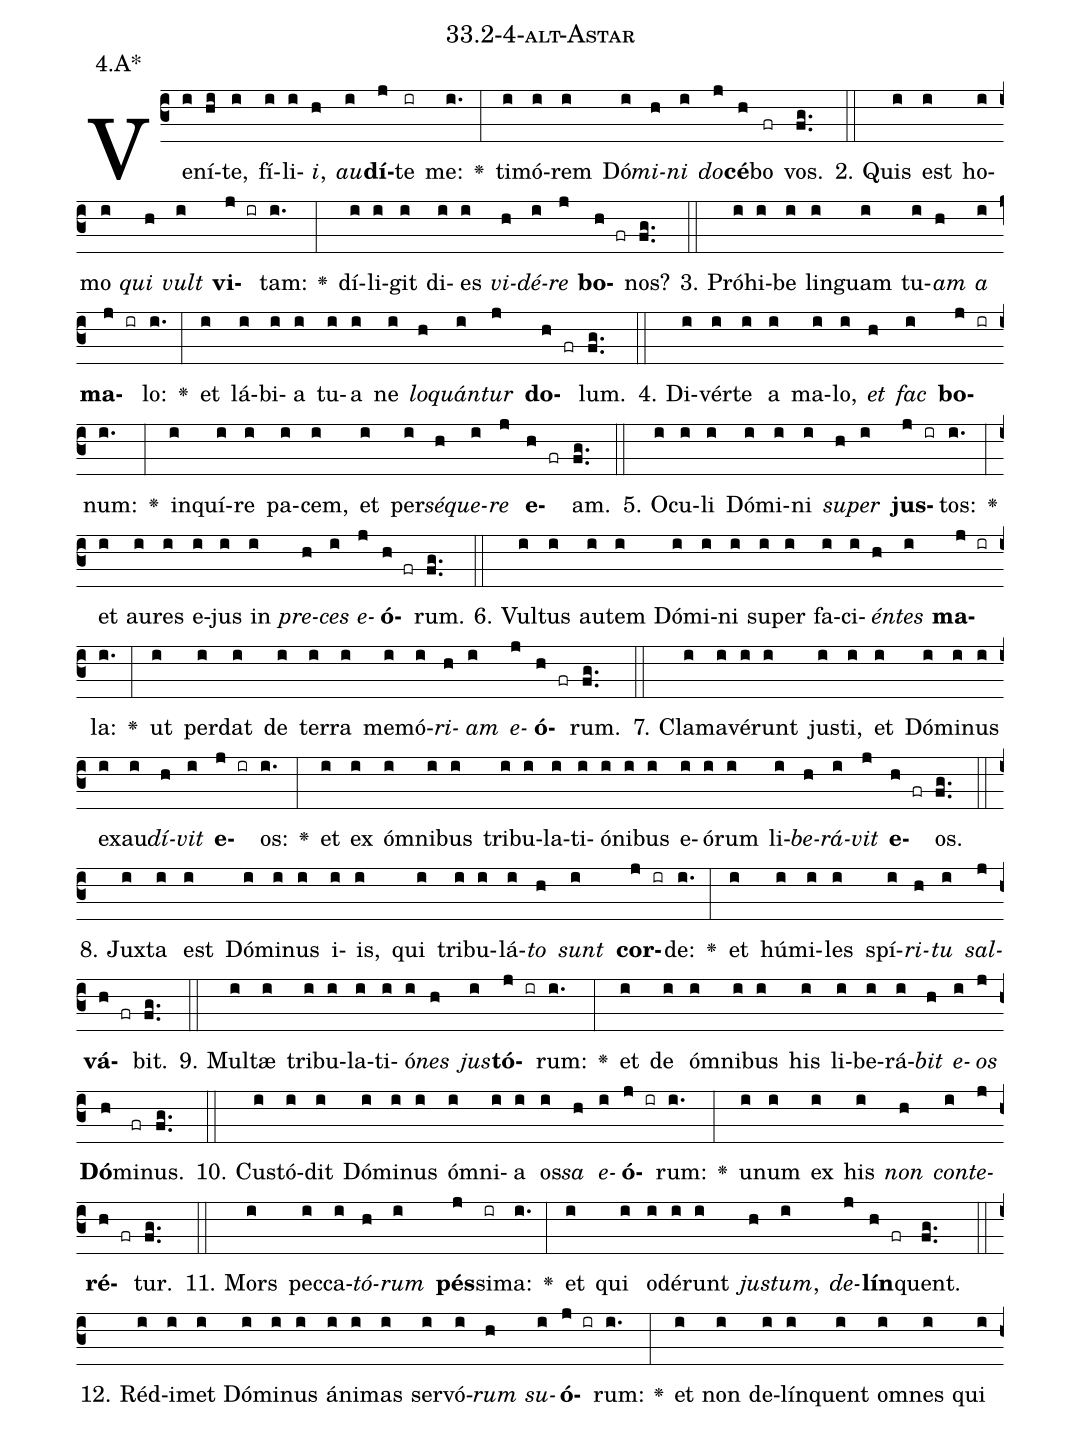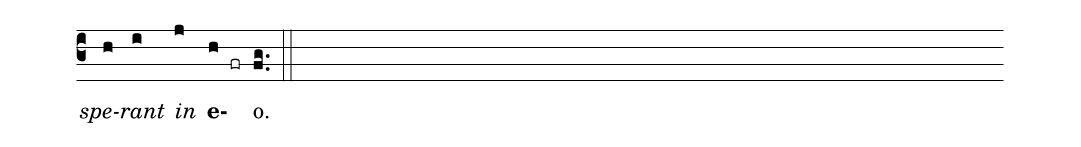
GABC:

name: 33.2-4-alt-Astar;
annotation: 4.A*;
%%
(c3)Ve(i)ní(hi)te,(i) fí(i)li(i)<i>i</i>,(h) <i>au</i>(i)<b>dí</b>(j)te(ir) me:(i.) <v>\greheightstar</v>(:) ti(i)mó(i)rem(i) Dó(i)<i>mi</i>(h)<i>ni</i>(i) <i>do</i>(j)<b>cé</b>(h)bo(fr) vos.(fg..) (::)
2. Quis(i) est(i) ho(i)mo(i) <i>qui</i>(h) <i>vult</i>(i) <b>vi</b>(j ir)tam:(i.) <v>\greheightstar</v>(:) dí(i)li(i)git(i) di(i)es(i) <i>vi</i>(h)<i>dé</i>(i)<i>re</i>(j) <b>bo</b>(h fr)nos?(fg..) (::)
3. Pró(i)hi(i)be(i) lin(i)guam(i) tu(i)<i>am</i>(h) <i>a</i>(i) <b>ma</b>(j ir)lo:(i.) <v>\greheightstar</v>(:) et(i) lá(i)bi(i)a(i) tu(i)a(i) ne(i) <i>lo</i>(h)<i>quán</i>(i)<i>tur</i>(j) <b>do</b>(h fr)lum.(fg..) (::)
4. Di(i)vér(i)te(i) a(i) ma(i)lo,(i) <i>et</i>(h) <i>fac</i>(i) <b>bo</b>(j ir)num:(i.) <v>\greheightstar</v>(:) in(i)quí(i)re(i) pa(i)cem,(i) et(i) per(i)<i>sé</i>(h)<i>que</i>(i)<i>re</i>(j) <b>e</b>(h fr)am.(fg..) (::)
5. O(i)cu(i)li(i) Dó(i)mi(i)ni(i) <i>su</i>(h)<i>per</i>(i) <b>jus</b>(j ir)tos:(i.) <v>\greheightstar</v>(:) et(i) au(i)res(i) e(i)jus(i) in(i) <i>pre</i>(h)<i>ces</i>(i) <i>e</i>(j)<b>ó</b>(h fr)rum.(fg..) (::)
6. Vul(i)tus(i) au(i)tem(i) Dó(i)mi(i)ni(i) su(i)per(i) fa(i)ci(i)<i>én</i>(h)<i>tes</i>(i) <b>ma</b>(j ir)la:(i.) <v>\greheightstar</v>(:) ut(i) per(i)dat(i) de(i) ter(i)ra(i) me(i)mó(i)<i>ri</i>(h)<i>am</i>(i) <i>e</i>(j)<b>ó</b>(h fr)rum.(fg..) (::)
7. Cla(i)ma(i)vé(i)runt(i) jus(i)ti,(i) et(i) Dó(i)mi(i)nus(i) ex(i)au(i)<i>dí</i>(h)<i>vit</i>(i) <b>e</b>(j ir)os:(i.) <v>\greheightstar</v>(:) et(i) ex(i) óm(i)ni(i)bus(i) tri(i)bu(i)la(i)ti(i)ó(i)ni(i)bus(i) e(i)ó(i)rum(i) li(i)<i>be</i>(h)<i>rá</i>(i)<i>vit</i>(j) <b>e</b>(h fr)os.(fg..) (::)
8. Jux(i)ta(i) est(i) Dó(i)mi(i)nus(i) i(i)is,(i) qui(i) tri(i)bu(i)lá(i)<i>to</i>(h) <i>sunt</i>(i) <b>cor</b>(j ir)de:(i.) <v>\greheightstar</v>(:) et(i) hú(i)mi(i)les(i) spí(i)<i>ri</i>(h)<i>tu</i>(i) <i>sal</i>(j)<b>vá</b>(h fr)bit.(fg..) (::)
9. Mul(i)tæ(i) tri(i)bu(i)la(i)ti(i)ó(i)<i>nes</i>(h) <i>jus</i>(i)<b>tó</b>(j ir)rum:(i.) <v>\greheightstar</v>(:) et(i) de(i) óm(i)ni(i)bus(i) his(i) li(i)be(i)rá(i)<i>bit</i>(h) <i>e</i>(i)<i>os</i>(j) <b>Dó</b>(h)mi(fr)nus.(fg..) (::)
10. Cus(i)tó(i)dit(i) Dó(i)mi(i)nus(i) óm(i)ni(i)a(i) os(i)<i>sa</i>(h) <i>e</i>(i)<b>ó</b>(j ir)rum:(i.) <v>\greheightstar</v>(:) u(i)num(i) ex(i) his(i) <i>non</i>(h) <i>con</i>(i)<i>te</i>(j)<b>ré</b>(h fr)tur.(fg..) (::)
11. Mors(i) pec(i)ca(i)<i>tó</i>(h)<i>rum</i>(i) <b>pés</b>(j)si(ir)ma:(i.) <v>\greheightstar</v>(:) et(i) qui(i) o(i)dé(i)runt(i) <i>jus</i>(h)<i>tum</i>,(i) <i>de</i>(j)<b>lín</b>(h fr)quent.(fg..) (::)
12. Réd(i)i(i)met(i) Dó(i)mi(i)nus(i) á(i)ni(i)mas(i) ser(i)vó(i)<i>rum</i>(h) <i>su</i>(i)<b>ó</b>(j ir)rum:(i.) <v>\greheightstar</v>(:) et(i) non(i) de(i)lín(i)quent(i) om(i)nes(i) qui(i) <i>spe</i>(h)<i>rant</i>(i) <i>in</i>(j) <b>e</b>(h fr)o.(fg..) (::)
